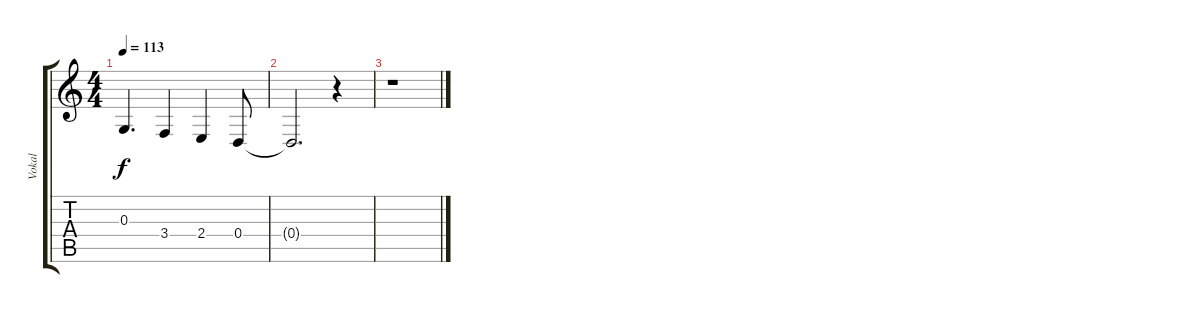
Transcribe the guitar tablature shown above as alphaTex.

\track ("Vokal" "Vokal") {instrument cello}
\staff {score tabs}
\tuning (E4 B3 G3 D3 A2 E2) {hide}
\ts (4 4)
\tempo 113
\clef g2
\ks c
0.3.4{d dy f} 3.4.4 2.4.4 0.4.8 |
0.4{t}.2{d} r.4 |
r.1
